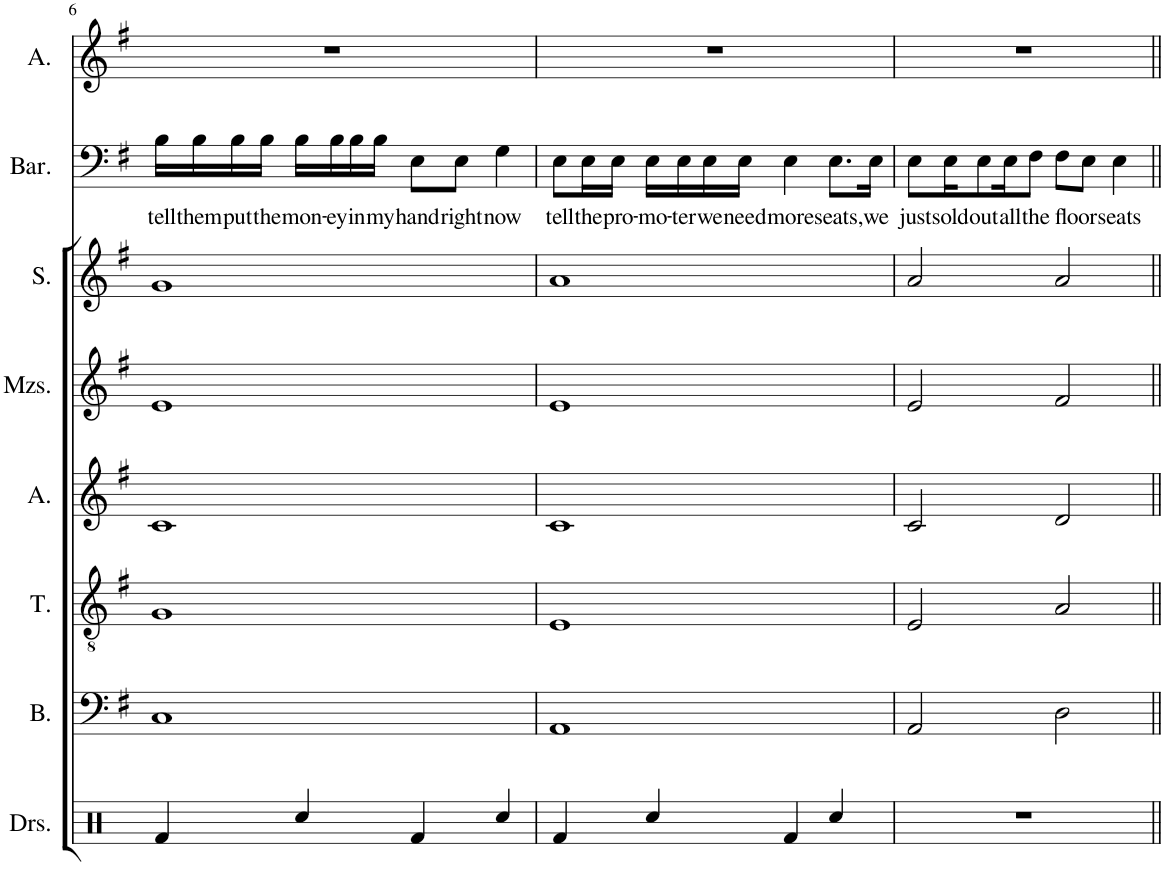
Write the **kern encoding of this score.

**kern	**kern	**kern	**kern	**kern	**kern	**kern	**text	**kern
*part8	*part7	*part6	*part5	*part4	*part3	*part2	*part2	*part1
*staff8	*staff7	*staff6	*staff5	*staff4	*staff3	*staff2	*staff2	*staff1
*I"Drumset	*I"Bass	*I"Tenor	*I"Alto	*I"Mezzo-soprano	*I"Soprano	*I"Baritone	*	*I"Alto
*I'Drs.	*I'B.	*I'T.	*I'A.	*I'Mzs.	*I'S.	*I'Bar.	*	*I'A.
!!LO:PB:g=z
*clefX	*clefF4	*clefGv2	*clefG2	*clefG2	*clefG2	*clefF4	*	*clefG2
*k[]	*k[f#]	*k[f#]	*k[f#]	*k[f#]	*k[f#]	*k[f#]	*	*k[f#]
*M4/4	*M4/4	*M4/4	*M4/4	*M4/4	*M4/4	*M4/4	*	*M4/4
=6	=6	=6	=6	=6	=6	=6	=6	=6
!	!	!	!	!	!	!	!LO:LY:b	!
4Rf/	1C	1G	1c	1e	1g	16B\LL	tell	1r
!	!	!	!	!	!	!	!LO:LY:b	!
.	.	.	.	.	.	16B\	them	.
!	!	!	!	!	!	!	!LO:LY:b	!
.	.	.	.	.	.	16B\	put	.
!	!	!	!	!	!	!	!LO:LY:b	!
.	.	.	.	.	.	16B\JJ	the	.
!	!	!	!	!	!	!	!LO:LY:b	!
4Rcc/	.	.	.	.	.	16B\LL	mon-	.
!	!	!	!	!	!	!	!LO:LY:b	!
.	.	.	.	.	.	16B\	-ey	.
!	!	!	!	!	!	!	!LO:LY:b	!
.	.	.	.	.	.	16B\	in	.
!	!	!	!	!	!	!	!LO:LY:b	!
.	.	.	.	.	.	16B\JJ	my	.
!	!	!	!	!	!	!	!LO:LY:b	!
4Rf/	.	.	.	.	.	8E\L	hand	.
!	!	!	!	!	!	!	!LO:LY:b	!
.	.	.	.	.	.	8E\J	right	.
!	!	!	!	!	!	!	!LO:LY:b	!
4Rcc/	.	.	.	.	.	4G\	now	.
=7	=7	=7	=7	=7	=7	=7	=7	=7
!	!	!	!	!	!	!	!LO:LY:b	!
4Rf/	1AA	1E	1c	1e	1a	8E\L	tell	1r
!	!	!	!	!	!	!	!LO:LY:b	!
.	.	.	.	.	.	16E\L	the	.
!	!	!	!	!	!	!	!LO:LY:b	!
.	.	.	.	.	.	16E\JJ	pro-	.
!	!	!	!	!	!	!	!LO:LY:b	!
4Rcc/	.	.	.	.	.	16E\LL	-mo-	.
!	!	!	!	!	!	!	!LO:LY:b	!
.	.	.	.	.	.	16E\	-ter	.
!	!	!	!	!	!	!	!LO:LY:b	!
.	.	.	.	.	.	16E\	we	.
!	!	!	!	!	!	!	!LO:LY:b	!
.	.	.	.	.	.	16E\JJ	need	.
!	!	!	!	!	!	!	!LO:LY:b	!
4Rf/	.	.	.	.	.	4E\	more	.
!	!	!	!	!	!	!	!LO:LY:b	!
4Rcc/	.	.	.	.	.	8.E\L	seats,	.
!	!	!	!	!	!	!	!LO:LY:b	!
.	.	.	.	.	.	16E\Jk	we	.
=8	=8	=8	=8	=8	=8	=8	=8	=8
!	!	!	!	!	!	!	!LO:LY:b	!
1r	2AA/	2E/	2c/	2e/	2a/	8E\L	just	1r
!	!	!	!	!	!	!	!LO:LY:b	!
.	.	.	.	.	.	16E\K	sold	.
!	!	!	!	!	!	!	!LO:LY:b	!
.	.	.	.	.	.	8E\	out	.
!	!	!	!	!	!	!	!LO:LY:b	!
.	.	.	.	.	.	16E\K	all	.
!	!	!	!	!	!	!	!LO:LY:b	!
.	.	.	.	.	.	8F#\J	the	.
!	!	!	!	!	!	!	!LO:LY:b	!
.	2D\	2A/	2d/	2f#/	2a/	8F#\L	floor	.
.	.	.	.	.	.	8E\J	.	.
!	!	!	!	!	!	!	!LO:LY:b	!
.	.	.	.	.	.	4E\	seats	.
=||	=||	=||	=||	=||	=||	=||	=||	=||
*-	*-	*-	*-	*-	*-	*-	*-	*-
